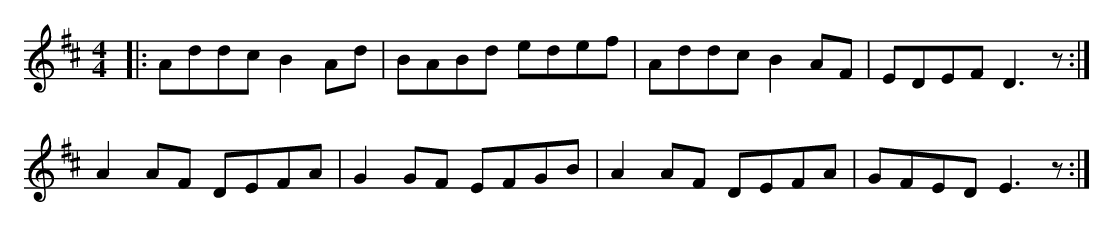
X:1
M:4/4
K:D
|:Addc B2 Ad|BABd edef|Addc B2 AF|EDEF D3 z:|
A2 AF DEFA|G2 GF EFGB|A2 AF DEFA|GFED E3 z:|
